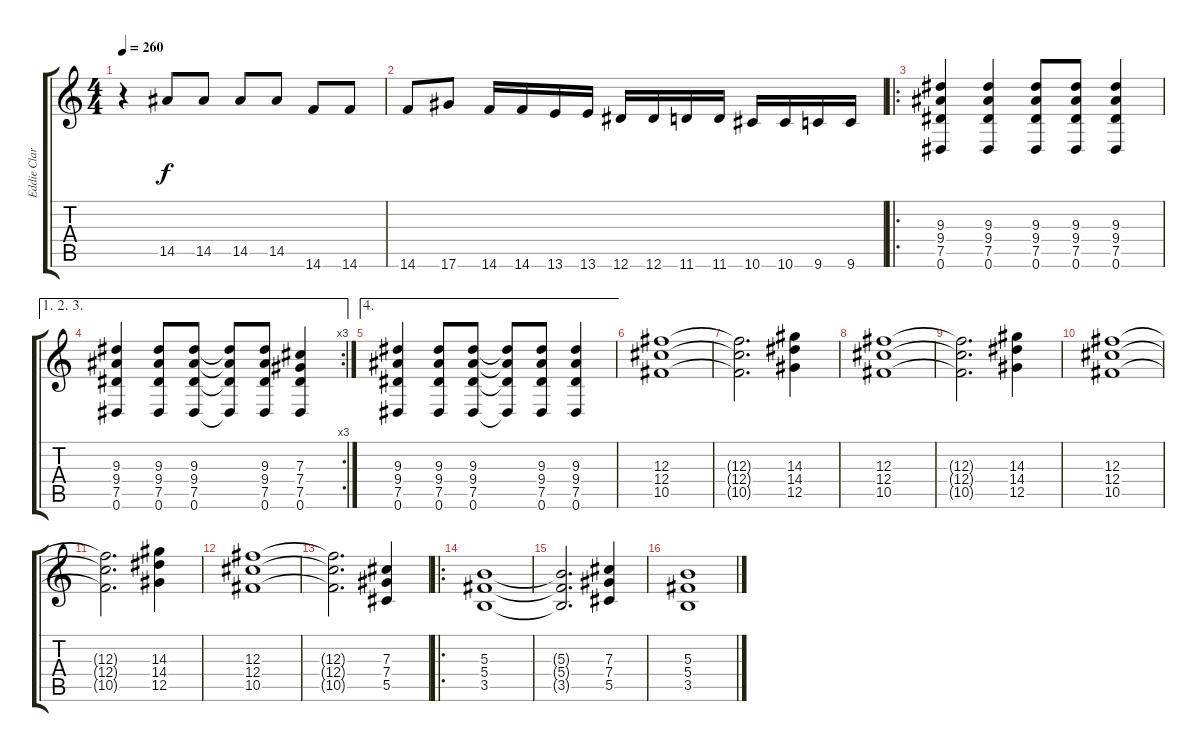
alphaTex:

\track ("Eddie Clarke-Rhythm" "Eddie Clar") {instrument distortionguitar}
\staff {score tabs}
\tuning (Eb4 Bb3 Gb3 Db3 Ab2 Eb2) {hide}
\ts (4 4)
\tempo 260
\clef g2
\ks c
r.4{dy f instrument distortionguitar} 14.5.8 14.5.8 14.5.8 14.5.8 14.6.8 14.6.8 |
14.6.8 17.6.8 14.6.16 14.6.16 13.6.16 13.6.16 12.6.16 12.6.16 11.6.16 11.6.16 10.6.16 10.6.16 9.6.16 9.6.16 |
\ro
(9.3 9.4 7.5 0.6).4 (9.3 9.4 7.5 0.6).4 (9.3 9.4 7.5 0.6).8 (9.3 9.4 7.5 0.6).8 (9.3 9.4 7.5 0.6).4 |
\ae (1 2 3)
\rc 3
(9.3 9.4 7.5 0.6).4 (9.3 9.4 7.5 0.6).8 (9.3 9.4 7.5 0.6).8 (9.3{t} 9.4{t} 7.5{t} 0.6{t}).8 (9.3 9.4 7.5 0.6).8 (7.3 7.4 7.5 0.6).4 |
\ae 4
(9.3 9.4 7.5 0.6).4 (9.3 9.4 7.5 0.6).8 (9.3 9.4 7.5 0.6).8 (9.3{t} 9.4{t} 7.5{t} 0.6{t}).8 (9.3 9.4 7.5 0.6).8 (9.3 9.4 7.5 0.6).4 |
(12.3 12.4 10.5).1 |
(12.3{t} 12.4{t} 10.5{t}).2{d} (14.3 14.4 12.5).4 |
(12.3 12.4 10.5).1 |
(12.3{t} 12.4{t} 10.5{t}).2{d} (14.3 14.4 12.5).4 |
(12.3 12.4 10.5).1 |
(12.3{t} 12.4{t} 10.5{t}).2{d} (14.3 14.4 12.5).4 |
(12.3 12.4 10.5).1 |
(12.3{t} 12.4{t} 10.5{t}).2{d} (7.3 7.4 5.5).4 |
\ro
(5.3 5.4 3.5).1 |
(5.3{t} 5.4{t} 3.5{t}).2{d} (7.3 7.4 5.5).4 |
(5.3 5.4 3.5).1
